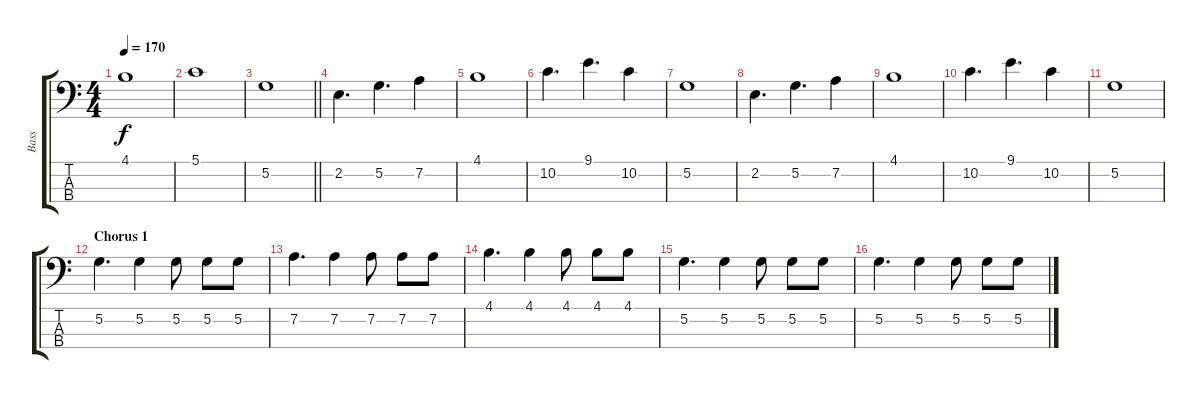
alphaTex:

\track ("Bass" "Bass") {instrument electricbassfinger}
\staff {score tabs}
\tuning (G2 D2 A1 E1) {hide}
\ts (4 4)
\tempo 170
\clef f4
\ks c
4.1.1{dy f} |
5.1.1 |
\barLineRight lightlight
5.2.1 |
2.2.4{d} 5.2.4{d} 7.2.4 |
4.1.1 |
10.2.4{d} 9.1.4{d} 10.2.4 |
5.2.1 |
2.2.4{d} 5.2.4{d} 7.2.4 |
4.1.1 |
10.2.4{d} 9.1.4{d} 10.2.4 |
5.2.1 |
\section ("" "Chorus 1")
5.2.4{d} 5.2.4 5.2.8 5.2.8 5.2.8 |
7.2.4{d} 7.2.4 7.2.8 7.2.8 7.2.8 |
4.1.4{d} 4.1.4 4.1.8 4.1.8 4.1.8 |
5.2.4{d} 5.2.4 5.2.8 5.2.8 5.2.8 |
5.2.4{d} 5.2.4 5.2.8 5.2.8 5.2.8
